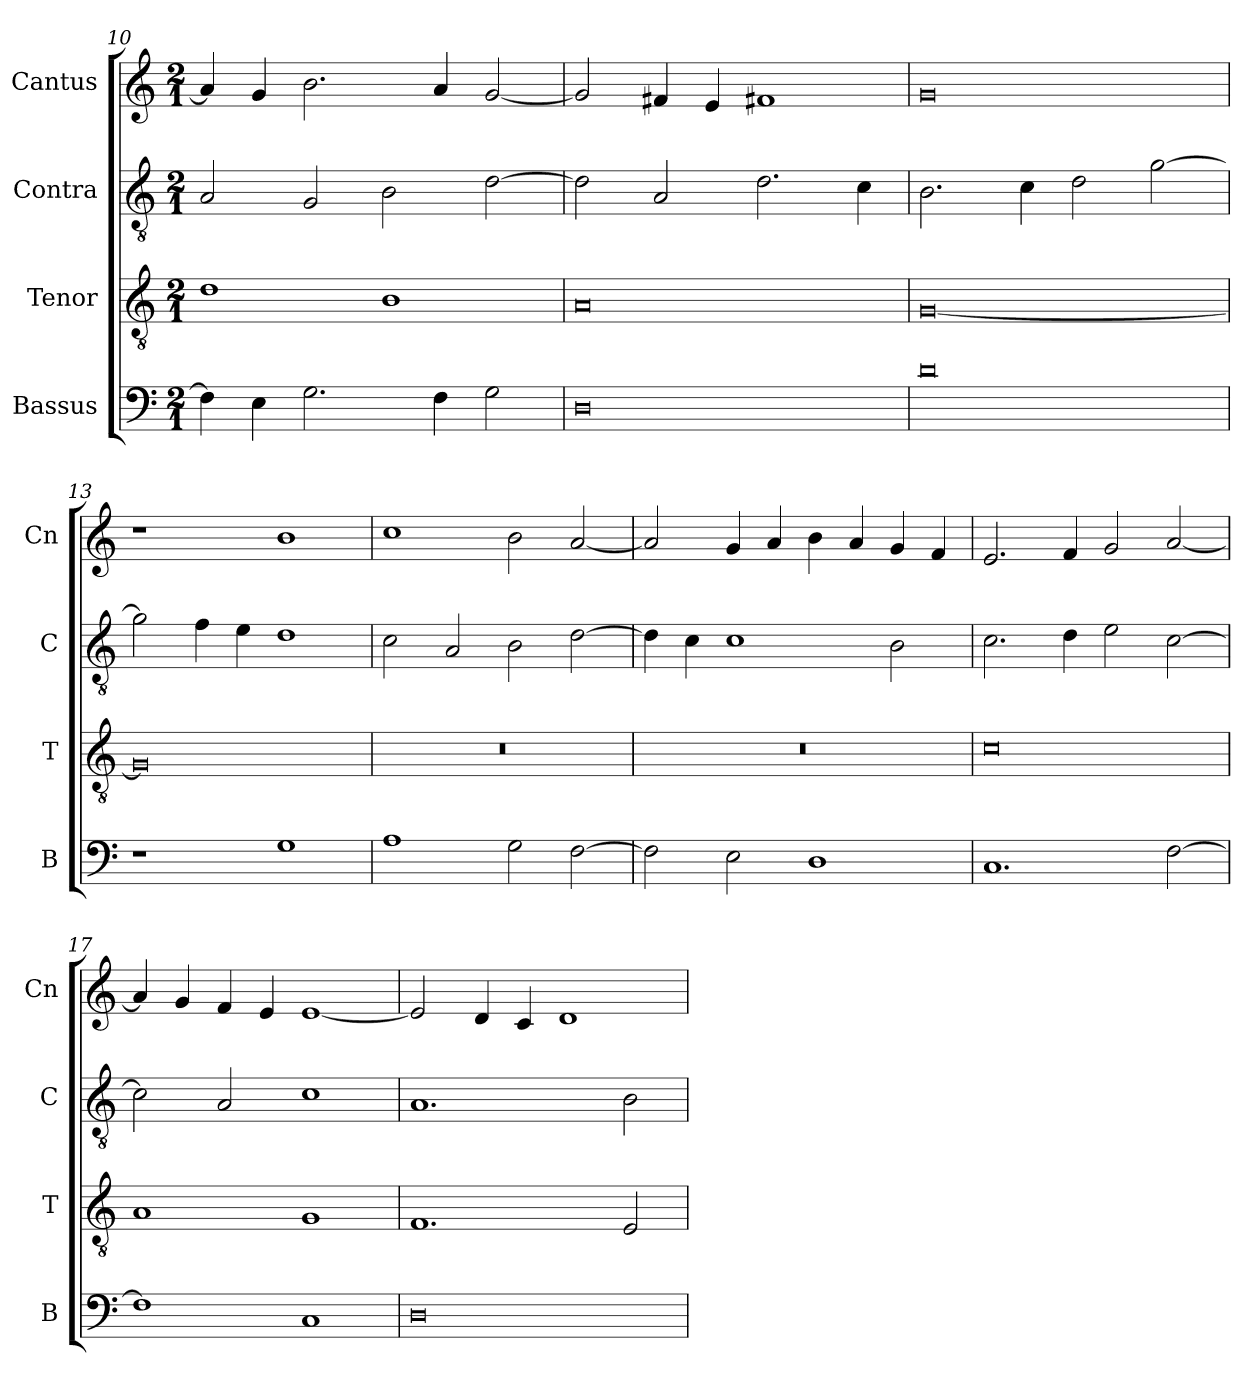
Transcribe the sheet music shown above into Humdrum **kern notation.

**kern	**kern	**kern	**kern
*part4	*part3	*part2	*part1
*staff4	*staff3	*staff2	*staff1
*I"Bassus	*I"Tenor	*I"Contra	*I"Cantus
*I'B	*I'T	*I'C	*I'Cn
*clefF4	*clefGv2	*clefGv2	*clefG2
*k[]	*k[]	*k[]	*k[]
*M2/1	*M2/1	*M2/1	*M2/1
=10	=10	=10	=10
4F\]	1d	2A/	4a/]
4E\	.	.	4g/
2.G\	.	2G/	2.b\
.	1B	2B\	.
4F\	.	.	4a/
2G\	.	[2d\	[2g/
=11	=11	=11	=11
0D	0A	2d\]	2g/]
.	.	2A/	4f#X/
.	.	.	4e/
.	.	2.d\	1f#X
.	.	4c\	.
=12	=12	=12	=12
0d	[0G	2.B\	0g
.	.	4c\	.
.	.	2d\	.
.	.	[2g\	.
=13	=13	=13	=13
1r	0G]	2g\]	1r
.	.	4f\	.
.	.	4e\	.
1G	.	1d	1b
=14	=14	=14	=14
1A	0r	2c\	1cc
.	.	2A/	.
2G\	.	2B\	2b\
[2F\	.	[2d\	[2a/
=15	=15	=15	=15
2F\]	0r	4d\]	2a/]
.	.	4c\	.
2E\	.	1c	4g/
.	.	.	4a/
1D	.	.	4b\
.	.	.	4a/
.	.	2B\	4g/
.	.	.	4f/
=16	=16	=16	=16
1.C	0c	2.c\	2.e/
.	.	4d\	4f/
.	.	2e\	2g/
[2F\	.	[2c\	[2a/
=17	=17	=17	=17
1F]	1A	2c\]	4a/]
.	.	.	4g/
.	.	2A/	4f/
.	.	.	4e/
1C	1G	1c	[1e
=18	=18	=18	=18
0D	1.F	1.A	2e/]
.	.	.	4d/
.	.	.	4c/
.	.	.	1d
.	2E/	2B\	.
=	=	=	=
*-	*-	*-	*-
